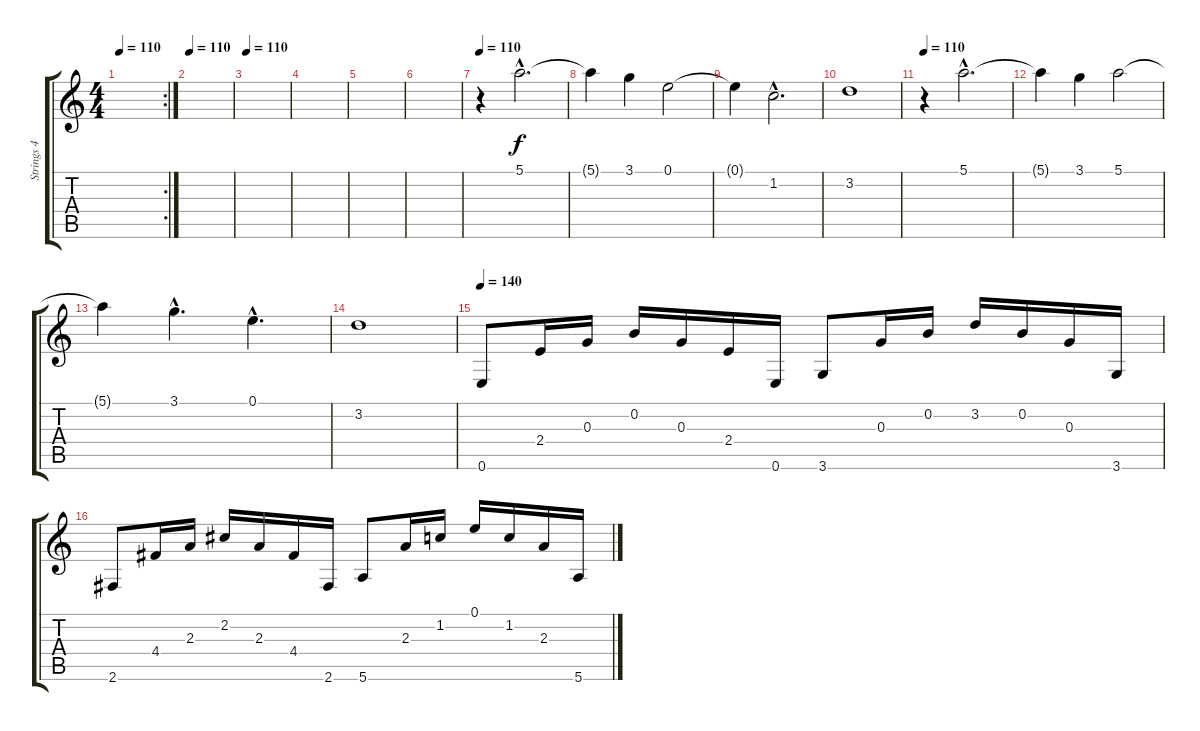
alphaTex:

\track ("Strings 4" "Strings 4") {instrument stringensemble1}
\staff {score tabs}
\tuning (E5 B4 G4 D4 A3 E3) {hide}
\rc 2
\ts (4 4)
\tempo 110
\clef g2
\ks c
|
\tempo 110
|
\tempo 110
|
|
|
|
\tempo 110
r.4{instrument stringensemble2} 5.1{hac}.2{d} |
5.1{t}.4{instrument stringensemble2} 3.1.4 0.1.2 |
0.1{t}.4{instrument stringensemble2} 1.2{hac}.2{d} |
3.2.1{instrument stringensemble2} |
\tempo 110
r.4{instrument stringensemble2} 5.1{hac}.2{d} |
5.1{t}.4{instrument stringensemble2} 3.1.4 5.1.2 |
5.1{t}.4{instrument stringensemble2} 3.1{hac}.4{d} 0.1{hac}.4{d} |
3.2.1{instrument stringensemble2} |
\tempo 140
0.6.8{volume 13 instrument stringensemble1} 2.4.16 0.3.16 0.2.16 0.3.16 2.4.16 0.6.16 3.6.8 0.3.16 0.2.16 3.2.16 0.2.16 0.3.16 3.6.16 |
2.6.8 4.4.16 2.3.16 2.2.16 2.3.16 4.4.16 2.6.16 5.6.8 2.3.16 1.2.16 0.1.16 1.2.16 2.3.16 5.6.16
